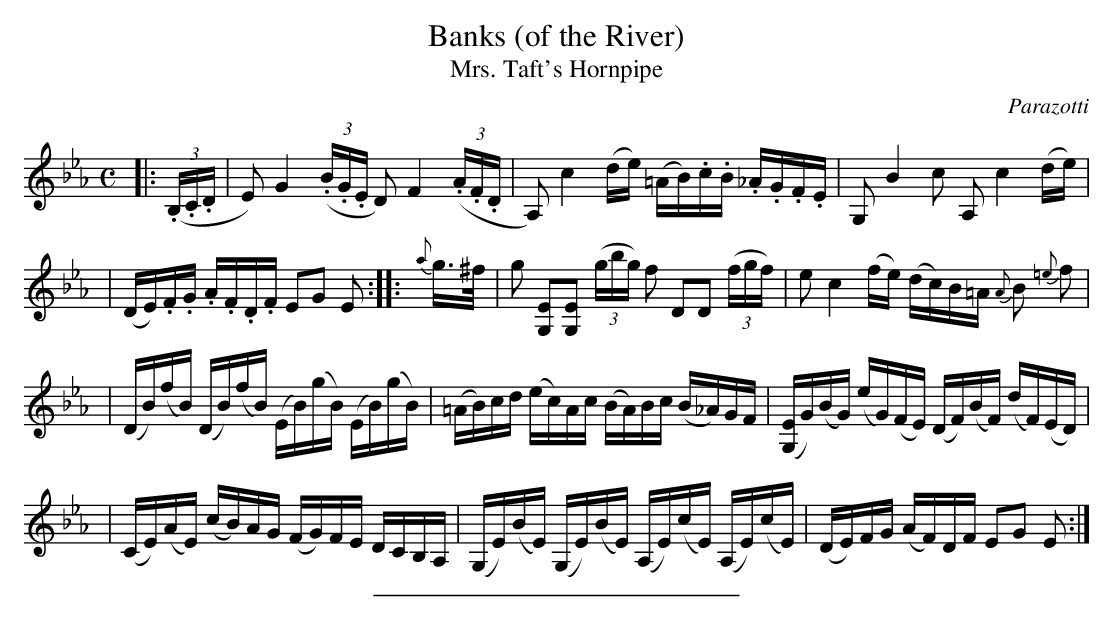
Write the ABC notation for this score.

X:1
T: Banks (of the River)
T: Mrs. Taft's Hornpipe
C: Parazotti
M: C
L: 1/16
K: Eb
|: ((3.B,.C.D \
| E2) G4 (3(.B.G.E D2) F4 (3(.A.F.D \
| A,2) c4 (de) (=AB).c.B ._A.G.F.E \
| G,2 B4 c2 A,2 c4 (de) |
| (DE).F.G .A.F.D.F E2G2 E2 :: {a}g>^f \
| g2 [E2G,2][E2G,2] ((3gbg) f2 D2D2 ((3fgf) \
| e2 c4 (fe) (dc)B=A {A}B2 {=e}f2 |
| (DB)(fB) (DB)(fB) (EB)(gB) (EB)(gB) \
| (=AB)cd (ec)Ac (BA)Bc (B_A)GF \
| ([EG,]G)(BG) (eG)(FE) (DF)(BF) (dF)(ED) |
| (CE)(AE) (cB)AG (FG)FE DCB,A, \
| (G,E)(BE) (G,E)(BE) (A,E)(cE) (A,E)(cE) \
| (DE)FG (AF)DF E2G2 E2 :|
%%sep 5 5 234
K:C
x8 x8 x8 x8 x8 x8 x8 x8 |
x8 x8 x8 x8 x8 x8 x8 x8 |
x8 x8 x8 x8 x8 x8 x8 x8 |
x8 x8 x8 x8 x8 x8 x8 x8 |
